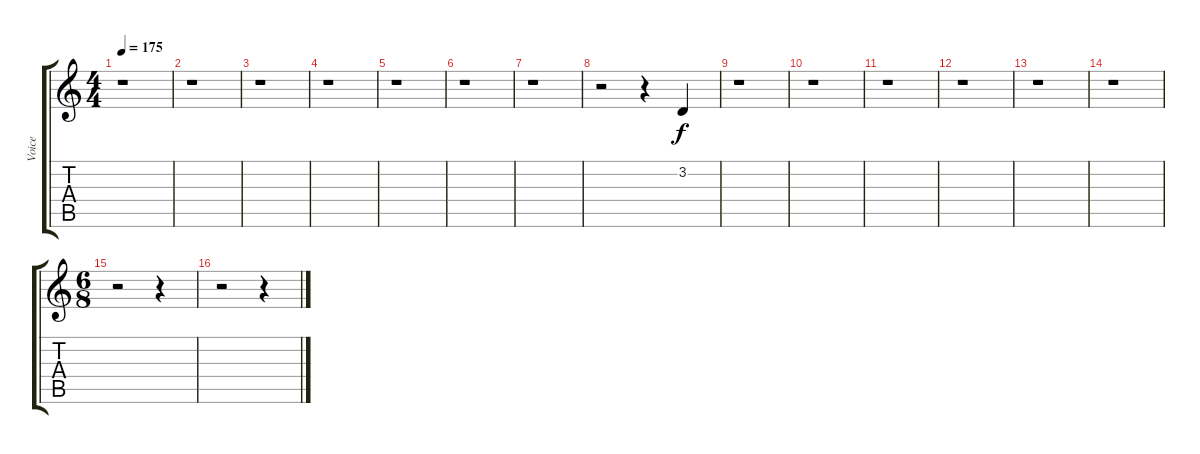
\track ("Voice" "Voice") {instrument cello}
\staff {score tabs}
\tuning (E4 B3 G3 D3 A2 E2) {hide}
\ts (4 4)
\tempo 175
\clef g2
\ks c
r.1{dy mp} |
r.1 |
r.1 |
r.1 |
r.1 |
r.1 |
r.1 |
r.2 r.4 3.2.4{dy f} |
r.1 |
r.1 |
r.1 |
r.1 |
r.1 |
r.1 |
\ts (6 8)
r.2 r.4 |
r.2 r.4
